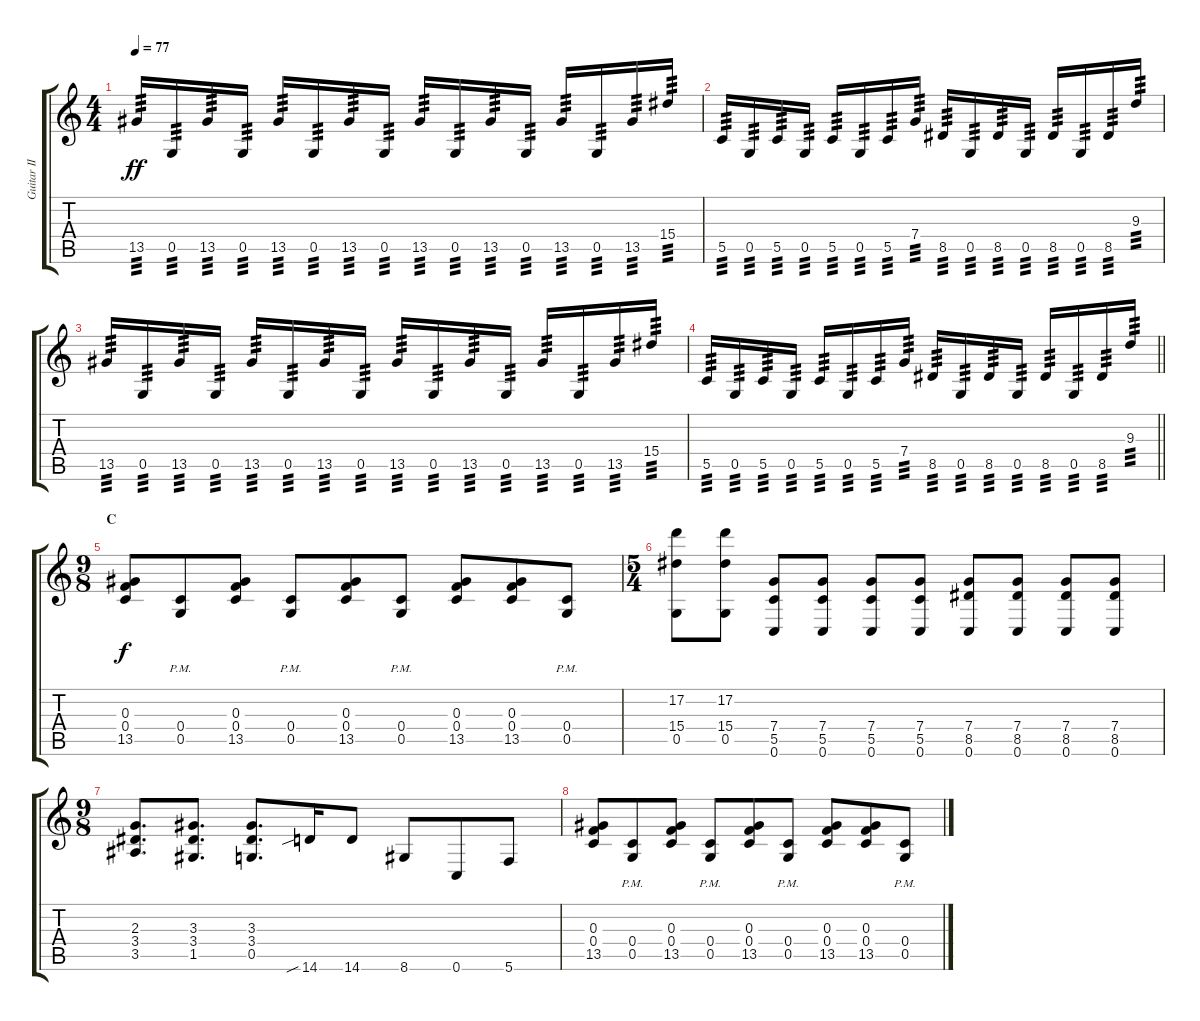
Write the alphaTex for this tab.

\track ("Guitar II" "Guitar II") {instrument acousticguitarnylon}
\staff {score tabs}
\tuning (D4 A3 F3 C3 G2 C2) {hide}
\ts (4 4)
\tempo 77
\clef g2
\ks c
13.5.16{tp 3 dy ff} 0.5.16{tp 3} 13.5.16{tp 3} 0.5.16{tp 3} 13.5.16{tp 3} 0.5.16{tp 3} 13.5.16{tp 3} 0.5.16{tp 3} 13.5.16{tp 3} 0.5.16{tp 3} 13.5.16{tp 3} 0.5.16{tp 3} 13.5.16{tp 3} 0.5.16{tp 3} 13.5.16{tp 3} 15.4.16{tp 3} |
5.5.16{tp 3} 0.5.16{tp 3} 5.5.16{tp 3} 0.5.16{tp 3} 5.5.16{tp 3} 0.5.16{tp 3} 5.5.16{tp 3} 7.4.16{tp 3} 8.5.16{tp 3} 0.5.16{tp 3} 8.5.16{tp 3} 0.5.16{tp 3} 8.5.16{tp 3} 0.5.16{tp 3} 8.5.16{tp 3} 9.3.16{tp 3} |
13.5.16{tp 3} 0.5.16{tp 3} 13.5.16{tp 3} 0.5.16{tp 3} 13.5.16{tp 3} 0.5.16{tp 3} 13.5.16{tp 3} 0.5.16{tp 3} 13.5.16{tp 3} 0.5.16{tp 3} 13.5.16{tp 3} 0.5.16{tp 3} 13.5.16{tp 3} 0.5.16{tp 3} 13.5.16{tp 3} 15.4.16{tp 3} |
\barLineRight lightlight
5.5.16{tp 3} 0.5.16{tp 3} 5.5.16{tp 3} 0.5.16{tp 3} 5.5.16{tp 3} 0.5.16{tp 3} 5.5.16{tp 3} 7.4.16{tp 3} 8.5.16{tp 3} 0.5.16{tp 3} 8.5.16{tp 3} 0.5.16{tp 3} 8.5.16{tp 3} 0.5.16{tp 3} 8.5.16{tp 3} 9.3.16{tp 3} |
\ts (9 8)
\section ("" "C")
(0.3 0.4 13.5).8{dy f} (0.4{pm} 0.5{pm}).8 (0.3 0.4 13.5).8 (0.4{pm} 0.5{pm}).8 (0.3 0.4 13.5).8 (0.4{pm} 0.5{pm}).8 (0.3 0.4 13.5).8 (0.3 0.4 13.5).8 (0.4{pm} 0.5{pm}).8 |
\ts (5 4)
(17.2 15.4 0.5).8 (17.2 15.4 0.5).8 (7.4 5.5 0.6).8 (7.4 5.5 0.6).8 (7.4 5.5 0.6).8 (7.4 5.5 0.6).8 (7.4 8.5 0.6).8 (7.4 8.5 0.6).8 (7.4 8.5 0.6).8 (7.4 8.5 0.6).8 |
\ts (9 8)
(2.3 3.4 3.5).8{d} (3.3 3.4 1.5).8{d} (3.3 3.4 0.5).8{d} 14.6{sib}.16 14.6.8 8.6.8 0.6.8 5.6.8 |
(0.3 0.4 13.5).8 (0.4{pm} 0.5{pm}).8 (0.3 0.4 13.5).8 (0.4{pm} 0.5{pm}).8 (0.3 0.4 13.5).8 (0.4{pm} 0.5{pm}).8 (0.3 0.4 13.5).8 (0.3 0.4 13.5).8 (0.4{pm} 0.5{pm}).8
